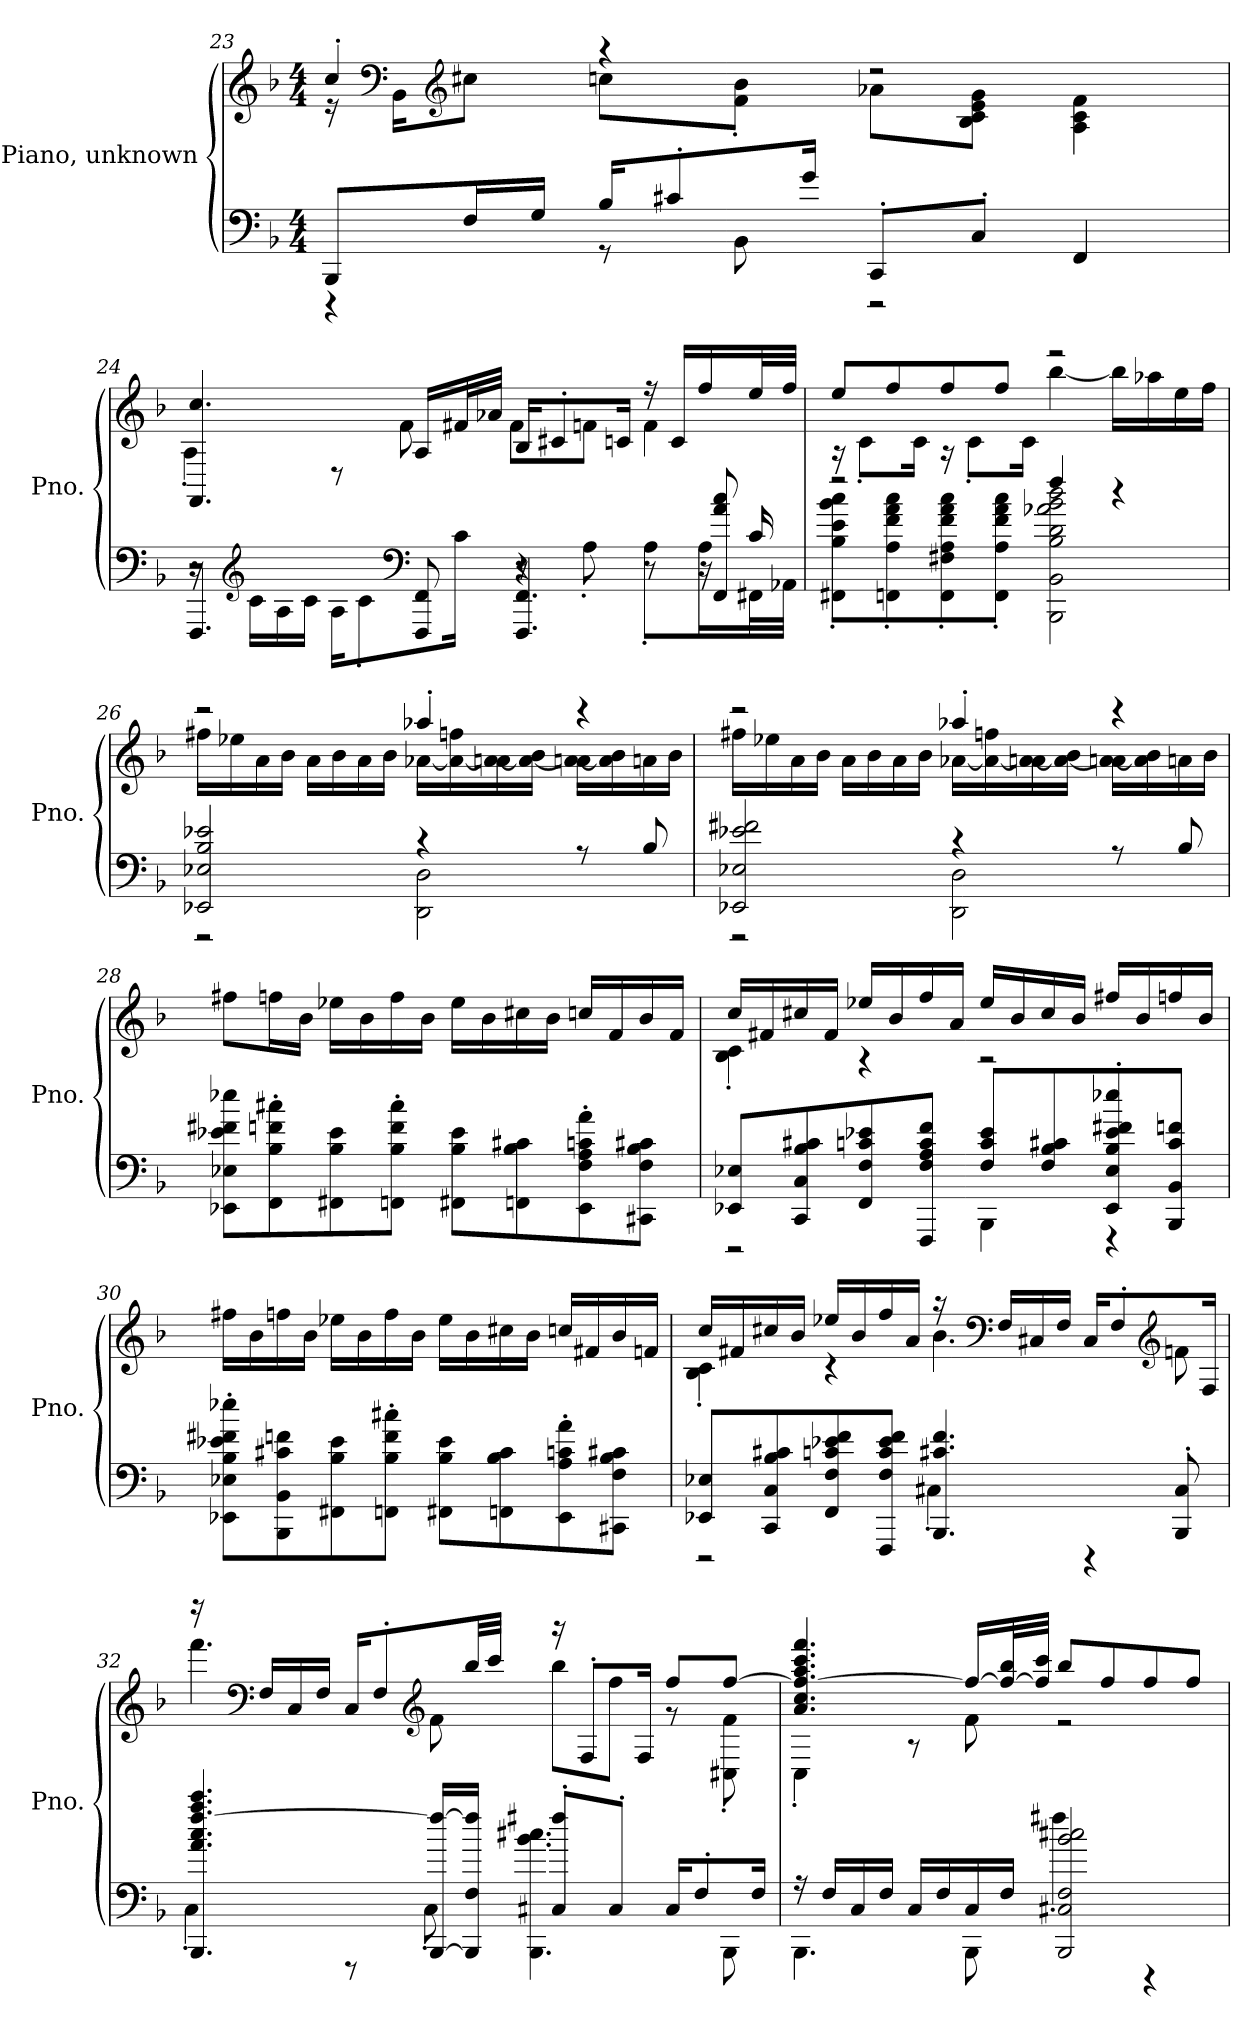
**kern	**kern
*part1	*part1
*staff2	*staff1
*I"Piano, unknown	*
*I'Pno.	*
!!LO:PB:g=z
*clefF4	*clefG2
*k[b-]	*k[b-]
*M4/4	*M4/4
=23	=23
*^	*^
8BBB-/L	4r	4cc'/	16r
*	*	*clefF4	*
.	.	.	16BB-\KL
*	*	*clefG2	*
16F/L	.	.	8cc#X\J
16G/JJ	.	.	.
16B-/KL	8r	4r	8ccn\L
8c#X'/	.	.	.
.	8BB-\	.	8f\' 8b-\'J
16g/Jk	.	.	.
8CC'/L	2r	2r	8a-X\L
8C'/J	.	.	8B-\ 8c\ 8e\ 8g\J
4FF/	.	.	4A\ 4c\ 4f\
!!LO:LB:g=z	!!
=24	=24	=24	=24
*	*^	*	*
2r	16r	4.FFF/	4.FF/ 4.cc/	4A'\
*clefG2	*	*	*	*
.	16c\LL	.	.	.
.	16A\	.	.	.
.	16c\JJ	.	.	.
.	16A\KL	.	.	8r
.	8c'\	.	.	.
*clefF4	*	*	*	*
.	.	8FFF/ 8FF/	16A/LL	8f\
.	16c\Jk	.	32f#X/L	.
.	.	.	32a-X/JJJ	.
4r	8r	4.FFF/ 4.FF/	16B-/KL	8f#\L
.	.	.	8c#X'/	.
.	8A'\	.	.	8fn\J
.	.	.	16cn/Jk	.
8r	8A'\L	.	16r	4f\
.	.	.	16c/LL	.
16r	16A\L	8FF/ 8a/ 8cc/	16ff/	.
16c/	32FF#X\L	.	32ee/L	.
.	32AA-X\JJJ	.	32ff/JJJ	.
*	*v	*v	*	*
!!LO:LB:g=z	!!
=25	=25	=25	=25
2r	8FF#X\' 8B-\' 8e\' 8b-\' 8cc\'L	8ee/L	16r
.	.	.	8c'\L
.	8FFn\' 8A\' 8f\' 8a\' 8cc\'	8ff/	.
.	.	.	16c\Jk
.	8FF\' 8F#X\' 8A\' 8f\' 8a\' 8cc\'	8ff/	16r
.	.	.	8c'\L
.	8FF\' 8A\' 8f\' 8a\' 8cc\'J	8ff/J	.
.	.	.	16c\Jk
4ff/	2BBB-\ 2BB-\ 2B-\ 2d\ 2a-X\ 2b-\ 2dd\	2r	[4bb-\
4r	.	.	16bb-\LL]
.	.	.	16aa-X\
.	.	.	16ee\
.	.	.	16ff\JJ
=26	=26	=26	=26
2EE-X/ 2E-X/ 2B-/ 2e-X/	2r	2r	16ff#X\LL
.	.	.	16ee-X\
.	.	.	16a\
.	.	.	16b-\JJ
.	.	.	16a\LL
.	.	.	16b-\
.	.	.	16a\
.	.	.	16b-\JJ
4r	2DD\ 2D\	4aa-X'/	[16a-X\LL
.	.	.	16a-\_ 16ffn\
.	.	.	16a-\_ 16an\
.	.	.	16a-\_ 16b-\JJ
8r	.	4r	16a-\_ 16an\LL
.	.	.	16a-\] 16b-\
8B-/	.	.	16an\
.	.	.	16b-\JJ
!!LO:LB:g=z	!!
=27	=27	=27	=27
2EE-X/ 2E-X/ 2e-X/ 2f#X/	2r	2r	16ff#X\LL
.	.	.	16ee-X\
.	.	.	16a\
.	.	.	16b-\JJ
.	.	.	16a\LL
.	.	.	16b-\
.	.	.	16a\
.	.	.	16b-\JJ
4r	2DD\ 2D\	4aa-X'/	[16a-X\LL
.	.	.	16a-\_ 16ffn\
.	.	.	16a-\_ 16an\
.	.	.	16a-\_ 16b-\JJ
8r	.	4r	16a-\_ 16an\LL
.	.	.	16a-\] 16b-\
8B-/	.	.	16an\
.	.	.	16b-\JJ
*v	*v	*	*
*	*v	*v
=28	=28
8EE-X\ 8E-X\ 8e-X\ 8f#X\ 8ee-X\L	8ff#X\L
8FF\' 8B-\' 8fn\' 8cc#X\'	16ffn\L
.	16b-\JJ
8FF#X\ 8B-\ 8e-\	16ee-X\LL
.	16b-\
8FFn\' 8B-\' 8f\' 8cc#\'J	16ff\
.	16b-\JJ
8FF#X\ 8B-\ 8e-\L	16ee-\LL
.	16b-\
8FFn\ 8B-\ 8c#X\	16cc#X\
.	16b-\JJ
8EE-\' 8F\' 8A\' 8cn\' 8a\'	16ccn/LL
.	16f/
8CC#X\ 8F\ 8B-\ 8c#X\J	16b-/
.	16f/JJ
!!LO:LB:g=z
=29	=29
*^	*^
8EE-X/ 8E-X/L	2r	16cc/LL	4B-\' 4c\'
.	.	16f#X/	.
8CC/ 8C/ 8B-/ 8c#X/	.	16cc#X/	.
.	.	16f#/JJ	.
8FF/ 8F/ 8cn/ 8e-X/	.	16ee-X/LL	4r
.	.	16b-/	.
8FFF/ 8F/ 8A/ 8c/ 8f/J	.	16ff/	.
.	.	16a/JJ	.
8F/ 8c/ 8e-/L	4BBB-\	16ee-/LL	2r
.	.	16b-/	.
8F/ 8B-/ 8c#X/	.	16cc#/	.
.	.	16b-/JJ	.
8EE-/' 8E-/' 8B-/' 8e-/' 8f#X/' 8ee-X/'	4r	16ff#X/LL	.
.	.	16b-/	.
8BBB-/ 8BB-/ 8c#/ 8fn/J	.	16ffn/	.
.	.	16b-/JJ	.
*v	*v	*	*
*	*v	*v
=30	=30
8EE-X\' 8E-X\' 8B-\' 8e-X\' 8f#X\' 8ee-X\'L	16ff#X\LL
.	16b-\
8BBB-\ 8BB-\ 8c#X\ 8fn\	16ffn\
.	16b-\JJ
8FF#X\ 8B-\ 8e-\	16ee-X\LL
.	16b-\
8FFn\' 8B-\' 8f\' 8cc#X\'J	16ff\
.	16b-\JJ
8FF#X\ 8B-\ 8e-\L	16ee-\LL
.	16b-\
8FFn\ 8B-\ 8c#\	16cc#X\
.	16b-\JJ
8EE-\' 8A\' 8cn\' 8a\'	16ccn/LL
.	16f#X/
8CC#X\ 8F\ 8B-\ 8c#X\J	16b-/
.	16fn/JJ
!!LO:LB:g=z
=31	=31
*^	*^
8EE-X/ 8E-X/L	2r	16cc/LL	4B-\' 4c\'
.	.	16f#X/	.
8CC/ 8C/ 8B-/ 8c#X/	.	16cc#X/	.
.	.	16b-/JJ	.
8FF/ 8F/ 8cn/ 8e-X/ 8f/	.	16ee-X/LL	4r
.	.	16b-/	.
8FFF/ 8F/ 8c/ 8e-/ 8f/J	.	16ff/	.
.	.	16a/JJ	.
4.BBB-/ 4.c#X/ 4.f/	4C#X'\	16r	4.b-\
*	*	*clefF4	*
.	.	16F/LL	.
.	.	16C#X/	.
.	.	16F/JJ	.
.	4r	16C#/KL	.
.	.	8F'/	.
*	*	*clefG2	*
8BBB-/' 8C#/'	.	.	8fn\
.	.	16F/Jk	.
!!LO:PB:g=z	!!
=32	=32	=32	=32
4.BBB-/ 4.a/ 4.cc/ [4.ff/ 4.aa/ 4.ccc/	4C'\	16r	4.fff\
*	*	*clefF4	*
.	.	16F/LL	.
.	.	16C/	.
.	.	16F/JJ	.
.	8r	16C/KL	.
.	.	8F'/	.
*	*	*clefG2	*
[16BBB-/ 16ff/_LL	8C'\	.	8f\
16BBB-/] 16F/ 16ff/]JJ	.	32bb-/LL	.
.	.	32ccc/JJJ	.
8C#X/' 8ff#X/'L	4.BBB-\ 4.b-\ 4.cc#X\	16r	8bb-\L
.	.	8F'/L	.
8C#'/J	.	.	8ff\J
.	.	16F/Jk	.
16C#/KL	.	8ff/L	8r
8F'/	.	.	.
.	8BBB-\	[8ff/J	8C#X\' 8f\'
16F/Jk	.	.	.
=33	=33	=33	=33
16r	4.BBB-\	4.a/ 4.cc/ 4.ff/_ 4.aa/ 4.ccc/ 4.fff/	4C'\
16F/LL	.	.	.
16C/	.	.	.
16F/JJ	.	.	.
16C/LL	.	.	8r
16F/	.	.	.
16C/	8BBB-\	16ff/LL_	8f\
16F/JJ	.	32ff/_ 32bb-/L	.
.	.	32ff/] 32ccc/JJJ	.
2BBB-/ 2C#X/ 2F/ 2b-/ 2cc#X/	4ff#X'\	8bb-/L	2r
.	.	8ff/	.
.	4r	8ff/	.
.	.	8ff/J	.
*v	*v	*	*
*	*v	*v
=	=
*-	*-
